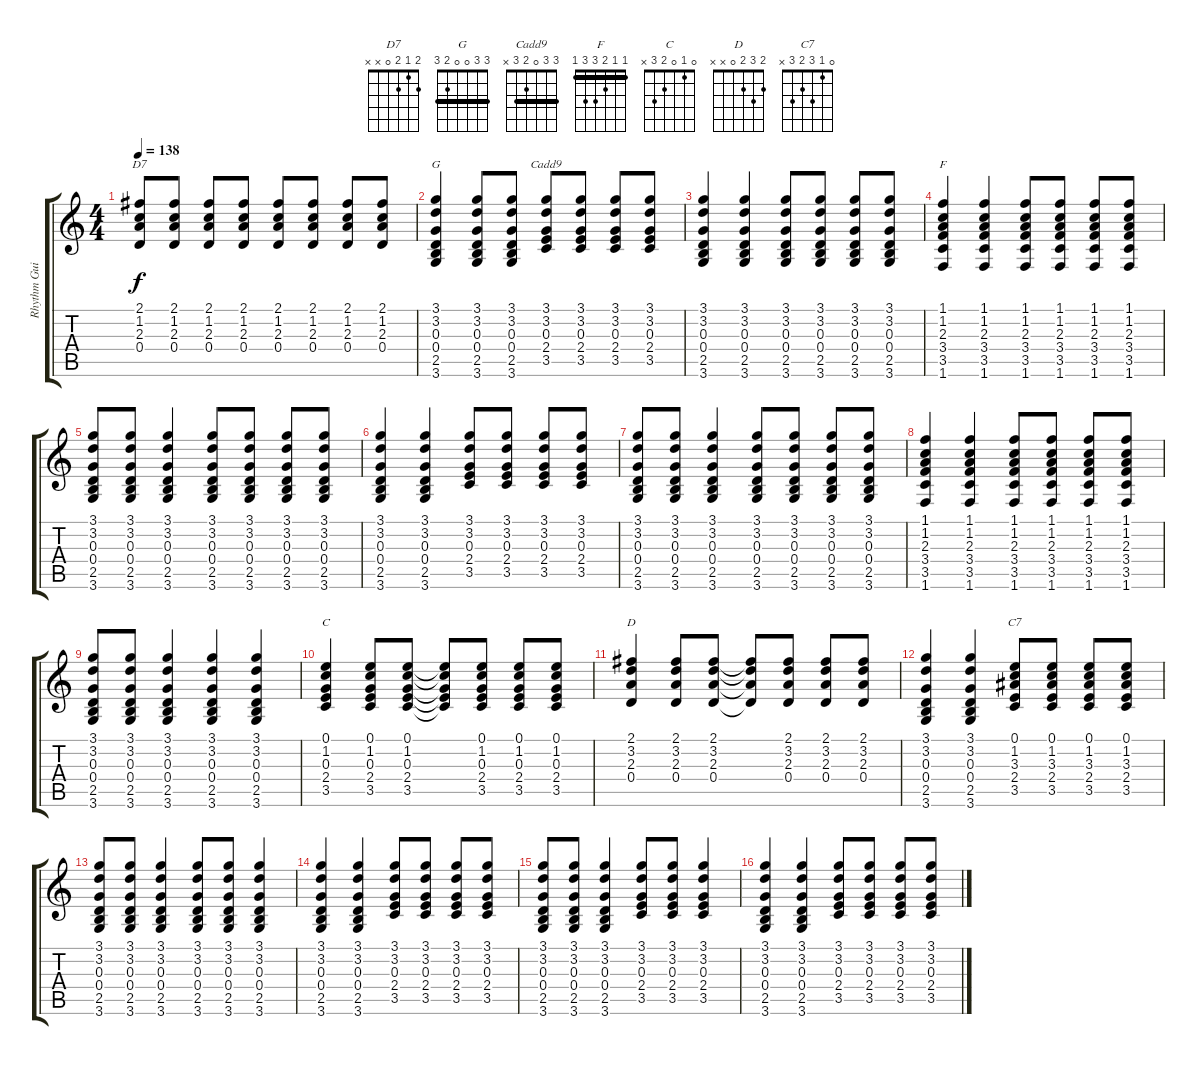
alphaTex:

\track ("Rhythm Guitar (John Lennon)" "Rhythm Gui") {instrument acousticguitarsteel}
\staff {score tabs}
\tuning (E4 B3 G3 D3 A2 E2) {hide}
\chord ("D7" 2 1 2 0 x x)
\chord ("G" 3 3 0 0 2 3) {barre 3}
\chord ("Cadd9" 3 3 0 2 3 x) {barre 3}
\chord ("F" 1 1 2 3 3 1) {barre 1}
\chord ("C" 0 1 0 2 3 x)
\chord ("D" 2 3 2 0 x x)
\chord ("C7" 0 1 3 2 3 x)
\ts (4 4)
\tempo 138
\clef g2
\ks c
(2.1 1.2 2.3 0.4).8{ch "D7" dy f} (2.1 1.2 2.3 0.4).8 (2.1 1.2 2.3 0.4).8 (2.1 1.2 2.3 0.4).8 (2.1 1.2 2.3 0.4).8 (2.1 1.2 2.3 0.4).8 (2.1 1.2 2.3 0.4).8 (2.1 1.2 2.3 0.4).8 |
(3.1 3.2 0.3 0.4 2.5 3.6).4{ch "G"} (3.1 3.2 0.3 0.4 2.5 3.6).8 (3.1 3.2 0.3 0.4 2.5 3.6).8 (3.1 3.2 0.3 2.4 3.5).8{ch "Cadd9"} (3.1 3.2 0.3 2.4 3.5).8 (3.1 3.2 0.3 2.4 3.5).8 (3.1 3.2 0.3 2.4 3.5).8 |
(3.1 3.2 0.3 0.4 2.5 3.6).4 (3.1 3.2 0.3 0.4 2.5 3.6).4 (3.1 3.2 0.3 0.4 2.5 3.6).8 (3.1 3.2 0.3 0.4 2.5 3.6).8 (3.1 3.2 0.3 0.4 2.5 3.6).8 (3.1 3.2 0.3 0.4 2.5 3.6).8 |
(1.1 1.2 2.3 3.4 3.5 1.6).4{ch "F"} (1.1 1.2 2.3 3.4 3.5 1.6).4 (1.1 1.2 2.3 3.4 3.5 1.6).8 (1.1 1.2 2.3 3.4 3.5 1.6).8 (1.1 1.2 2.3 3.4 3.5 1.6).8 (1.1 1.2 2.3 3.4 3.5 1.6).8 |
(3.1 3.2 0.3 0.4 2.5 3.6).8 (3.1 3.2 0.3 0.4 2.5 3.6).8 (3.1 3.2 0.3 0.4 2.5 3.6).4 (3.1 3.2 0.3 0.4 2.5 3.6).8 (3.1 3.2 0.3 0.4 2.5 3.6).8 (3.1 3.2 0.3 0.4 2.5 3.6).8 (3.1 3.2 0.3 0.4 2.5 3.6).8 |
(3.1 3.2 0.3 0.4 2.5 3.6).4 (3.1 3.2 0.3 0.4 2.5 3.6).4 (3.1 3.2 0.3 2.4 3.5).8 (3.1 3.2 0.3 2.4 3.5).8 (3.1 3.2 0.3 2.4 3.5).8 (3.1 3.2 0.3 2.4 3.5).8 |
(3.1 3.2 0.3 0.4 2.5 3.6).8 (3.1 3.2 0.3 0.4 2.5 3.6).8 (3.1 3.2 0.3 0.4 2.5 3.6).4 (3.1 3.2 0.3 0.4 2.5 3.6).8 (3.1 3.2 0.3 0.4 2.5 3.6).8 (3.1 3.2 0.3 0.4 2.5 3.6).8 (3.1 3.2 0.3 0.4 2.5 3.6).8 |
(1.1 1.2 2.3 3.4 3.5 1.6).4 (1.1 1.2 2.3 3.4 3.5 1.6).4 (1.1 1.2 2.3 3.4 3.5 1.6).8 (1.1 1.2 2.3 3.4 3.5 1.6).8 (1.1 1.2 2.3 3.4 3.5 1.6).8 (1.1 1.2 2.3 3.4 3.5 1.6).8 |
(3.1 3.2 0.3 0.4 2.5 3.6).8 (3.1 3.2 0.3 0.4 2.5 3.6).8 (3.1 3.2 0.3 0.4 2.5 3.6).4 (3.1 3.2 0.3 0.4 2.5 3.6).4 (3.1 3.2 0.3 0.4 2.5 3.6).4 |
(0.1 1.2 0.3 2.4 3.5).4{ch "C"} (0.1 1.2 0.3 2.4 3.5).8 (0.1 1.2 0.3 2.4 3.5).8 (0.1{t} 1.2{t} 0.3{t} 2.4{t} 3.5{t}).8 (0.1 1.2 0.3 2.4 3.5).8 (0.1 1.2 0.3 2.4 3.5).8 (0.1 1.2 0.3 2.4 3.5).8 |
(2.1 3.2 2.3 0.4).4{ch "D"} (2.1 3.2 2.3 0.4).8 (2.1 3.2 2.3 0.4).8 (2.1{t} 3.2{t} 2.3{t} 0.4{t}).8 (2.1 3.2 2.3 0.4).8 (2.1 3.2 2.3 0.4).8 (2.1 3.2 2.3 0.4).8 |
(3.1 3.2 0.3 0.4 2.5 3.6).4 (3.1 3.2 0.3 0.4 2.5 3.6).4 (0.1 1.2 3.3 2.4 3.5).8{ch "C7"} (0.1 1.2 3.3 2.4 3.5).8 (0.1 1.2 3.3 2.4 3.5).8 (0.1 1.2 3.3 2.4 3.5).8 |
(3.1 3.2 0.3 0.4 2.5 3.6).8 (3.1 3.2 0.3 0.4 2.5 3.6).8 (3.1 3.2 0.3 0.4 2.5 3.6).4 (3.1 3.2 0.3 0.4 2.5 3.6).8 (3.1 3.2 0.3 0.4 2.5 3.6).8 (3.1 3.2 0.3 0.4 2.5 3.6).4 |
(3.1 3.2 0.3 0.4 2.5 3.6).4 (3.1 3.2 0.3 0.4 2.5 3.6).4 (3.1 3.2 0.3 2.4 3.5).8 (3.1 3.2 0.3 2.4 3.5).8 (3.1 3.2 0.3 2.4 3.5).8 (3.1 3.2 0.3 2.4 3.5).8 |
(3.1 3.2 0.3 0.4 2.5 3.6).8 (3.1 3.2 0.3 0.4 2.5 3.6).8 (3.1 3.2 0.3 0.4 2.5 3.6).4 (3.1 3.2 0.3 2.4 3.5).8 (3.1 3.2 0.3 2.4 3.5).8 (3.1 3.2 0.3 2.4 3.5).4 |
(3.1 3.2 0.3 0.4 2.5 3.6).4 (3.1 3.2 0.3 0.4 2.5 3.6).4 (3.1 3.2 0.3 2.4 3.5).8 (3.1 3.2 0.3 2.4 3.5).8 (3.1 3.2 0.3 2.4 3.5).8 (3.1 3.2 0.3 2.4 3.5).8
